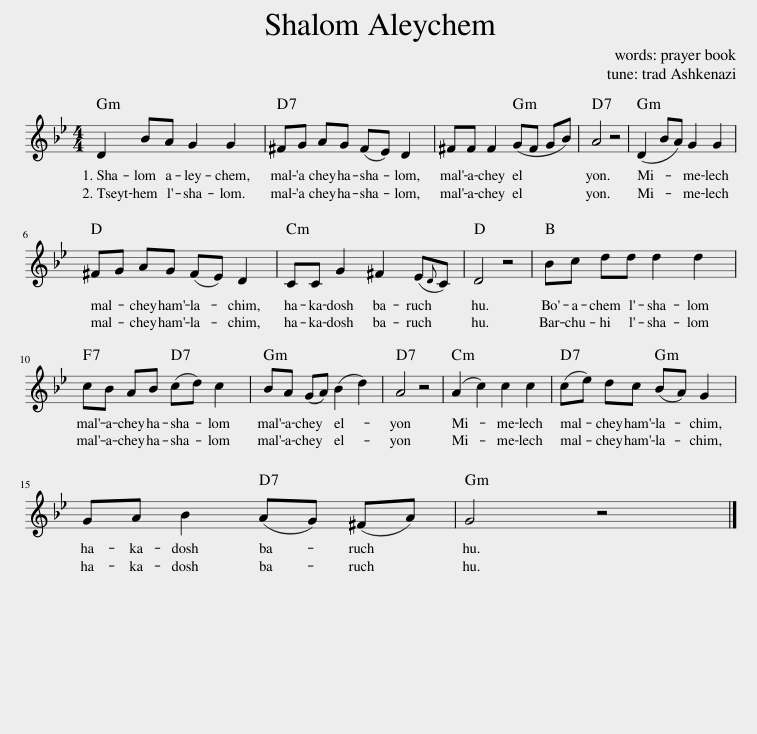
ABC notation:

X:1
L:1/8
M:4/4
I:linebreak $
K:Gmin
V:1 treble
V:1
 D2 BA G2 G2 | ^FG AG (FE) D2 | ^FF F2 (GF GB) | A4 z4 | (D2 BA) G2 G2 |$ %5
 ^FG AG (FE) D2 | CC G2 ^F2 (E{D}C) | D4 z4 | Bc dd d2 d2 |$ cB AB (cd) c2 | %10
 BA (GA) (B2 d2) | A4 z4 | (A2 c2) c2 c2 | (ce) dc (BA) G2 |$ GA B2 (AG) (^FA) | %15
 G4 z4 |] %16
